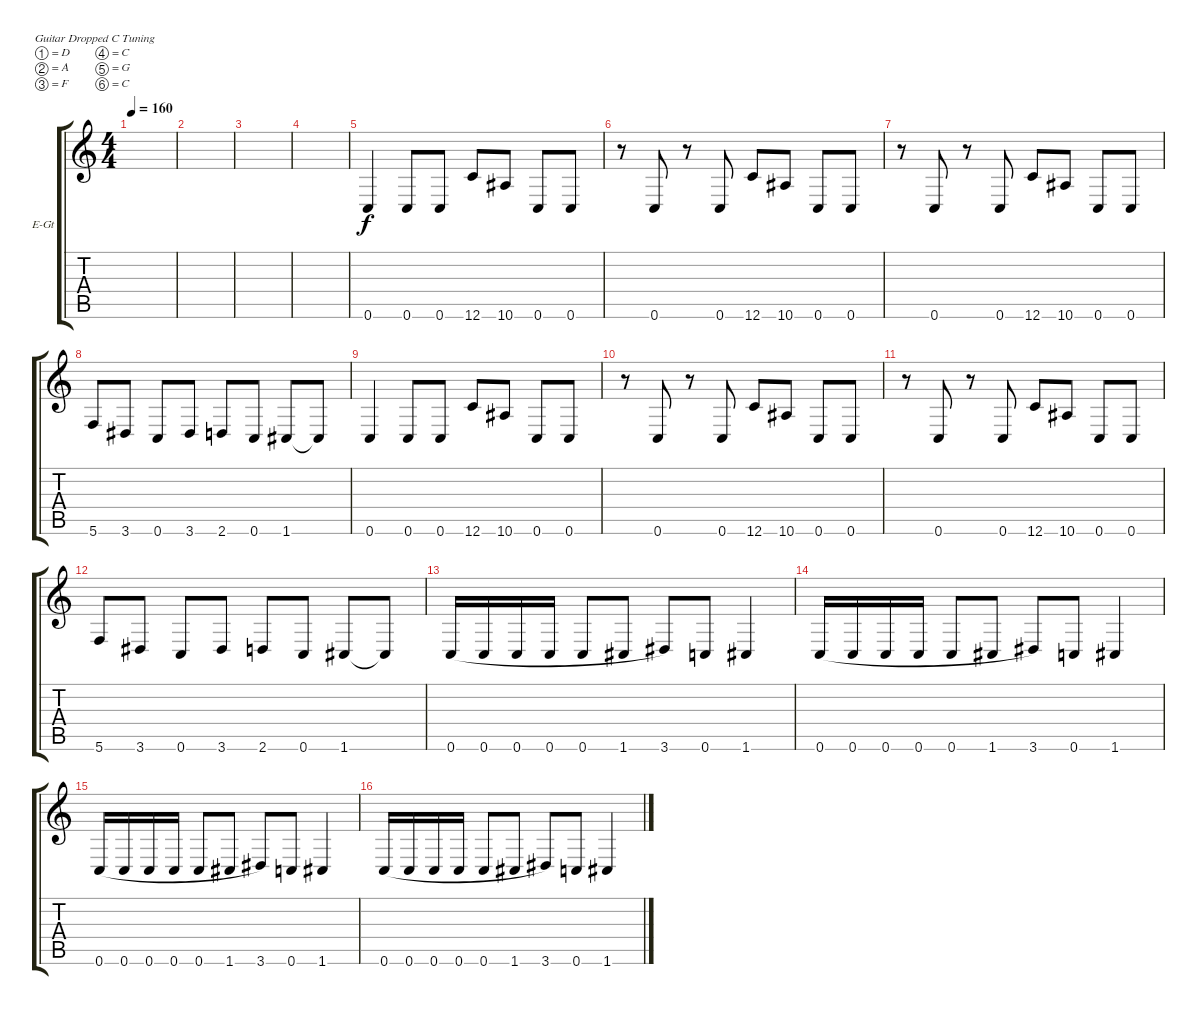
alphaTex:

\defaultSystemsLayout 4
\bracketExtendMode groupsimilarinstruments
\firstSystemTrackNameOrientation horizontal
\otherSystemsTrackNameOrientation horizontal
\track ("Electric Guitar" "E-Gt") {solo instrument distortionguitar}
\staff {score tabs}
\tuning (D4 A3 F3 C3 G2 C2)
\ts (4 4)
\tempo 160
\clef g2
\scale
0.333333
\ks c
|
\scale
0.333333 |
\scale
0.333333 |
\scale
0.333333 |
\scale
0.333333 0.6.4 0.6.8 0.6.8 12.6.8 10.6.8 0.6.8 0.6.8 |
\scale
0.333333 r.8 0.6.8 r.8 0.6.8 12.6.8 10.6.8 0.6.8 0.6.8 |
\scale
0.333333 r.8 0.6.8 r.8 0.6.8 12.6.8 10.6.8 0.6.8 0.6.8 |
\scale
0.333333 5.6.8 3.6.8 0.6.8 3.6.8 2.6.8 0.6.8 1.6.8 1.6{t}.8 |
\scale
0.333333 0.6.4 0.6.8 0.6.8 12.6.8 10.6.8 0.6.8 0.6.8 |
\scale
0.333333 r.8 0.6.8 r.8 0.6.8 12.6.8 10.6.8 0.6.8 0.6.8 |
\scale
0.333333 r.8 0.6.8 r.8 0.6.8 12.6.8 10.6.8 0.6.8 0.6.8 |
\scale
0.333333 5.6.8 3.6.8 0.6.8 3.6.8 2.6.8 0.6.8 1.6.8 1.6{t}.8 |
\scale
0.333333 0.6.16{legatoorigin} 0.6.16{legatoorigin} 0.6.16{legatoorigin} 0.6.16{legatoorigin} 0.6.8{legatoorigin} 1.6.8{legatoorigin} 3.6.8 0.6.8 1.6.4 |
\scale
0.333333 0.6.16{legatoorigin} 0.6.16{legatoorigin} 0.6.16{legatoorigin} 0.6.16{legatoorigin} 0.6.8{legatoorigin} 1.6.8{legatoorigin} 3.6.8 0.6.8 1.6.4 |
\scale
0.333333 0.6.16{legatoorigin} 0.6.16{legatoorigin} 0.6.16{legatoorigin} 0.6.16{legatoorigin} 0.6.8{legatoorigin} 1.6.8{legatoorigin} 3.6.8 0.6.8 1.6.4 |
\scale
0.333333 0.6.16{legatoorigin} 0.6.16{legatoorigin} 0.6.16{legatoorigin} 0.6.16{legatoorigin} 0.6.8{legatoorigin} 1.6.8{legatoorigin} 3.6.8 0.6.8 1.6.4
